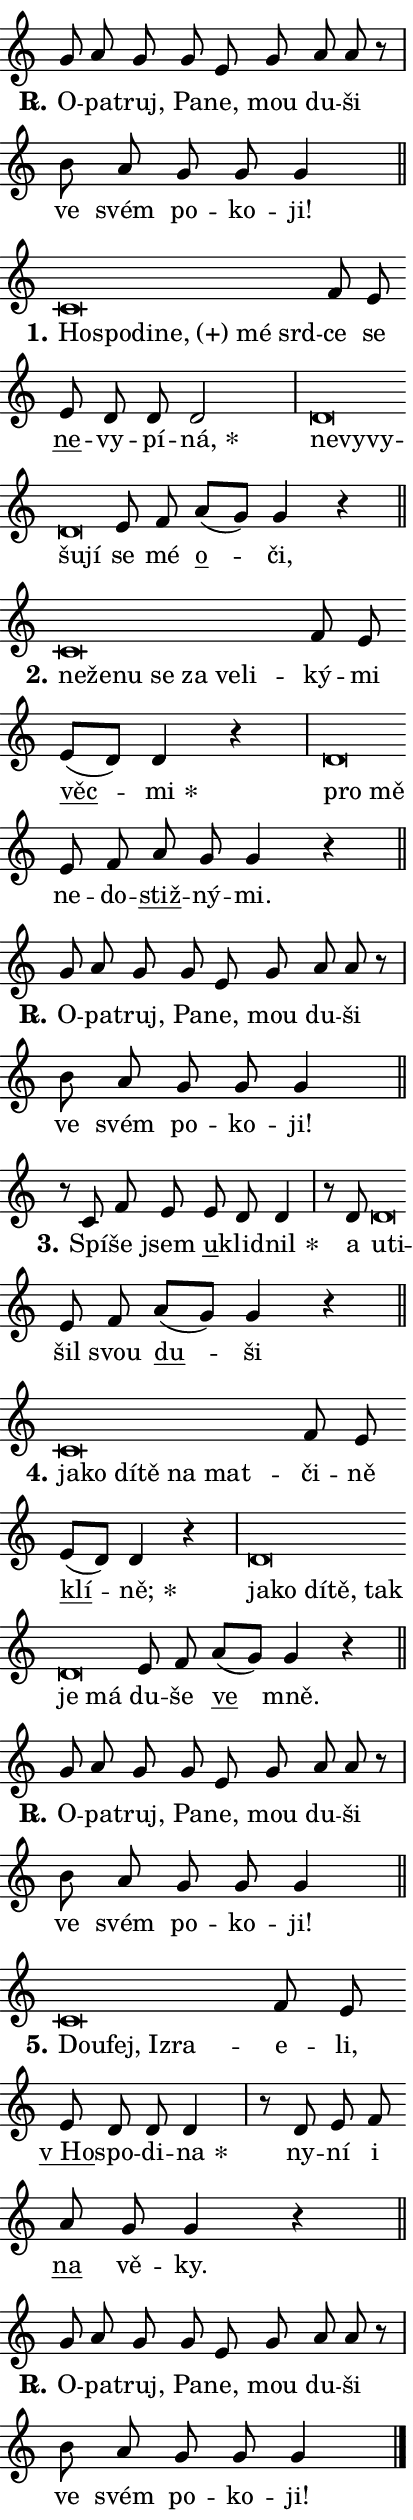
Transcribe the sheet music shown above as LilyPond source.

\version "2.24.0"
\header { tagline = "" }
\paper {
  indent = 0\cm
  top-margin = 0\cm
  right-margin = 0.13\cm % to fit lyric hyphens
  bottom-margin = 0\cm
  left-margin = 0\cm
  paper-width = 7\cm
  page-breaking = #ly:one-page-breaking
  system-system-spacing.basic-distance = #11
  score-system-spacing.basic-distance = #11
  ragged-last = ##f
}


%% Author: Thomas Morley
%% https://lists.gnu.org/archive/html/lilypond-user/2020-05/msg00002.html
#(define (line-position grob)
"Returns position of @var[grob} in current system:
   @code{'start}, if at first time-step
   @code{'end}, if at last time-step
   @code{'middle} otherwise
"
  (let* ((col (ly:item-get-column grob))
         (ln (ly:grob-object col 'left-neighbor))
         (rn (ly:grob-object col 'right-neighbor))
         (col-to-check-left (if (ly:grob? ln) ln col))
         (col-to-check-right (if (ly:grob? rn) rn col))
         (break-dir-left
           (and
             (ly:grob-property col-to-check-left 'non-musical #f)
             (ly:item-break-dir col-to-check-left)))
         (break-dir-right
           (and
             (ly:grob-property col-to-check-right 'non-musical #f)
             (ly:item-break-dir col-to-check-right))))
        (cond ((eqv? 1 break-dir-left) 'start)
              ((eqv? -1 break-dir-right) 'end)
              (else 'middle))))

#(define (tranparent-at-line-position vctor)
  (lambda (grob)
  "Relying on @code{line-position} select the relevant enry from @var{vctor}.
Used to determine transparency,"
    (case (line-position grob)
      ((end) (not (vector-ref vctor 0)))
      ((middle) (not (vector-ref vctor 1)))
      ((start) (not (vector-ref vctor 2))))))

noteHeadBreakVisibility =
#(define-music-function (break-visibility)(vector?)
"Makes @code{NoteHead}s transparent relying on @var{break-visibility}"
#{
  \override NoteHead.transparent =
    #(tranparent-at-line-position break-visibility)
#})

#(define delete-ledgers-for-transparent-note-heads
  (lambda (grob)
    "Reads whether a @code{NoteHead} is transparent.
If so this @code{NoteHead} is removed from @code{'note-heads} from
@var{grob}, which is supposed to be @code{LedgerLineSpanner}.
As a result ledgers are not printed for this @code{NoteHead}"
    (let* ((nhds-array (ly:grob-object grob 'note-heads))
           (nhds-list
             (if (ly:grob-array? nhds-array)
                 (ly:grob-array->list nhds-array)
                 '()))
           ;; Relies on the transparent-property being done before
           ;; Staff.LedgerLineSpanner.after-line-breaking is executed.
           ;; This is fragile ...
           (to-keep
             (remove
               (lambda (nhd)
                 (ly:grob-property nhd 'transparent #f))
               nhds-list)))
      ;; TODO find a better method to iterate over grob-arrays, similiar
      ;; to filter/remove etc for lists
      ;; For now rebuilt from scratch
      (set! (ly:grob-object grob 'note-heads)  '())
      (for-each
        (lambda (nhd)
          (ly:pointer-group-interface::add-grob grob 'note-heads nhd))
        to-keep))))

squashNotes = {
  \override NoteHead.X-extent = #'(-0.2 . 0.2)
  \override NoteHead.Y-extent = #'(-0.75 . 0)
  \override NoteHead.stencil =
    #(lambda (grob)
       (let ((pos (ly:grob-property grob 'staff-position)))
         (begin
           (if (< pos -7) (display "ERROR: Lower brevis then expected\n") (display ""))
           (if (<= pos -6) ly:text-interface::print ly:note-head::print))))
}
unSquashNotes = {
  \revert NoteHead.X-extent
  \revert NoteHead.Y-extent
  \revert NoteHead.stencil
}

hideNotes = \noteHeadBreakVisibility #begin-of-line-visible
unHideNotes = \noteHeadBreakVisibility #all-visible

% work-around for resetting accidentals
% https://lilypond.org/doc/v2.23/Documentation/notation/displaying-rhythms#unmetered-music
cadenzaMeasure = {
  \cadenzaOff
  \partial 1024 s1024
  \cadenzaOn
}

#(define-markup-command (accent layout props text) (markup?)
  "Underline accented syllable"
  (interpret-markup layout props
    #{\markup \override #'(offset . 4.3) \underline { #text }#}))

responsum = \markup \concat {
  "R" \hspace #-1.05 \path #0.1 #'((moveto 0 0.07) (lineto 0.9 0.8)) \hspace #0.05 "."
}

spaceSize = #0.6828661417322834 % exact space size for TeX Gyre Schola

\layout {
  \context {
    \Staff
    \remove "Time_signature_engraver"
    \override LedgerLineSpanner.after-line-breaking = #delete-ledgers-for-transparent-note-heads
  }
  \context {
    \Lyrics {
      \override LyricSpace.minimum-distance = \spaceSize
      \override LyricText.font-name = #"TeX Gyre Schola"
      \override LyricText.font-size = 1
      \override StanzaNumber.font-name = #"TeX Gyre Schola Bold"
      \override StanzaNumber.font-size = 1
    }
  }
  \context {
    \Score 
    \override NoteHead.text =
      #(lambda (grob) 
        (let ((pos (ly:grob-property grob 'staff-position)))
          #{\markup {
            \combine
              \halign #-0.55 \raise #(if (= pos -6) 0 0.5) \override #'(thickness . 2) \draw-line #'(3.2 . 0)
              \musicglyph "noteheads.sM1"
          }#}))
  }
}

% magnetic-lyrics.ily
%
%   written by
%     Jean Abou Samra <jean@abou-samra.fr>
%     Werner Lemberg <wl@gnu.org>
%
%   adapted by
%     Jiri Hon <jiri.hon@gmail.com>
%
% Version 2022-Apr-15

% https://www.mail-archive.com/lilypond-user@gnu.org/msg149350.html

#(define (Left_hyphen_pointer_engraver context)
   "Collect syllable-hyphen-syllable occurrences in lyrics and store
them in properties.  This engraver only looks to the left.  For
example, if the lyrics input is @code{foo -- bar}, it does the
following.

@itemize @bullet
@item
Set the @code{text} property of the @code{LyricHyphen} grob between
@q{foo} and @q{bar} to @code{foo}.

@item
Set the @code{left-hyphen} property of the @code{LyricText} grob with
text @q{foo} to the @code{LyricHyphen} grob between @q{foo} and
@q{bar}.
@end itemize

Use this auxiliary engraver in combination with the
@code{lyric-@/text::@/apply-@/magnetic-@/offset!} hook."
   (let ((hyphen #f)
         (text #f))
     (make-engraver
      (acknowledgers
       ((lyric-syllable-interface engraver grob source-engraver)
        (set! text grob)))
      (end-acknowledgers
       ((lyric-hyphen-interface engraver grob source-engraver)
        ;(when (not (grob::has-interface grob 'lyric-space-interface))
          (set! hyphen grob)));)
      ((stop-translation-timestep engraver)
       (when (and text hyphen)
         (ly:grob-set-object! text 'left-hyphen hyphen))
       (set! text #f)
       (set! hyphen #f)))))

#(define (lyric-text::apply-magnetic-offset! grob)
   "If the space between two syllables is less than the value in
property @code{LyricText@/.details@/.squash-threshold}, move the right
syllable to the left so that it gets concatenated with the left
syllable.

Use this function as a hook for
@code{LyricText@/.after-@/line-@/breaking} if the
@code{Left_@/hyphen_@/pointer_@/engraver} is active."
   (let ((hyphen (ly:grob-object grob 'left-hyphen #f)))
     (when hyphen
       (let ((left-text (ly:spanner-bound hyphen LEFT)))
         (when (grob::has-interface left-text 'lyric-syllable-interface)
           (let* ((common (ly:grob-common-refpoint grob left-text X))
                  (this-x-ext (ly:grob-extent grob common X))
                  (left-x-ext
                   (begin
                     ;; Trigger magnetism for left-text.
                     (ly:grob-property left-text 'after-line-breaking)
                     (ly:grob-extent left-text common X)))
                  ;; `delta` is the gap width between two syllables.
                  (delta (- (interval-start this-x-ext)
                            (interval-end left-x-ext)))
                  (details (ly:grob-property grob 'details))
                  (threshold (assoc-get 'squash-threshold details 0.2)))
             (when (< delta threshold)
               (let* (;; We have to manipulate the input text so that
                      ;; ligatures crossing syllable boundaries are not
                      ;; disabled.  For languages based on the Latin
                      ;; script this is essentially a beautification.
                      ;; However, for non-Western scripts it can be a
                      ;; necessity.
                      (lt (ly:grob-property left-text 'text))
                      (rt (ly:grob-property grob 'text))
                      (is-space (grob::has-interface hyphen 'lyric-space-interface))
                      (space (if is-space " " ""))
                      (extra-delta (if is-space spaceSize 0))
                      ;; Append new syllable.
                      (ltrt-space (if (and (string? lt) (string? rt))
                                (string-append lt space rt)
                                (make-concat-markup (list lt space rt))))
                      ;; Right-align `ltrt` to the right side.
                      (ltrt-space-markup (grob-interpret-markup
                               grob
                               (make-translate-markup
                                (cons (interval-length this-x-ext) 0)
                                (make-right-align-markup ltrt-space)))))
                 (begin
                   ;; Don't print `left-text`.
                   (ly:grob-set-property! left-text 'stencil #f)
                   ;; Set text and stencil (which holds all collected
                   ;; syllables so far) and shift it to the left.
                   (ly:grob-set-property! grob 'text ltrt-space)
                   (ly:grob-set-property! grob 'stencil ltrt-space-markup)
                   (ly:grob-translate-axis! grob (- (- delta extra-delta)) X))))))))))


#(define (lyric-hyphen::displace-bounds-first grob)
   ;; Make very sure this callback isn't triggered too early.
   (let ((left (ly:spanner-bound grob LEFT))
         (right (ly:spanner-bound grob RIGHT)))
     (ly:grob-property left 'after-line-breaking)
     (ly:grob-property right 'after-line-breaking)
     (ly:lyric-hyphen::print grob)))

squashThreshold = #0.4

\layout {
  \context {
    \Lyrics
    \consists #Left_hyphen_pointer_engraver
    \override LyricText.after-line-breaking =
      #lyric-text::apply-magnetic-offset!
    \override LyricHyphen.stencil = #lyric-hyphen::displace-bounds-first
    \override LyricText.details.squash-threshold = \squashThreshold
    \override LyricHyphen.minimum-distance = 0
    \override LyricHyphen.minimum-length = \squashThreshold
  }
}

squashText = \override LyricText.details.squash-threshold = 9999
unSquashText = \override LyricText.details.squash-threshold = \squashThreshold

leftText = \override LyricText.self-alignment-X = #LEFT
unLeftText = \revert LyricText.self-alignment-X

starOffset = #(lambda (grob) 
                (let ((x_offset (ly:self-alignment-interface::aligned-on-x-parent grob)))
                  (if (= x_offset 0) 0 (+ x_offset 1.2))))

star = #(define-music-function (syllable)(string?)
"Append star separator at the end of a syllable"
#{
  \once \override LyricText.X-offset = #starOffset
  \lyricmode { \markup {
    #syllable
    \override #'((font-name . "TeX Gyre Schola Bold")) \hspace #0.2 \lower #0.65 \larger "*"
  } }
#})

starAccent = #(define-music-function (syllable)(string?)
"Append star separator at the end of a syllable and make accent"
#{
  \once \override LyricText.X-offset = #starOffset
  \lyricmode { \markup {
    \accent #syllable
    \override #'((font-name . "TeX Gyre Schola Bold")) \hspace #0.2 \lower #0.65 \larger "*"
  } }
#})

breath = #(define-music-function (syllable)(string?)
"Append breathing indicator at the end of a syllable"
#{
  \lyricmode { \markup { #syllable "+" } }
#})

optionalBreath = #(define-music-function (syllable)(string?)
"Append optional breathing indicator at the end of a syllable"
#{
  \lyricmode { \markup { #syllable "(+)" } }
#})


\score {
    <<
        \new Voice = "melody" { \cadenzaOn \key c \major \relative { g'8 a g g e g a a r \cadenzaMeasure \bar "|" b a g g g4 \cadenzaMeasure \bar "||" \break } }
        \new Lyrics \lyricsto "melody" { \lyricmode { \set stanza = \responsum
O -- pa -- truj, Pa -- ne, mou du -- ši ve svém po -- ko -- ji! } }
    >>
    \layout {}
}

\score {
    <<
        \new Voice = "melody" { \cadenzaOn \key c \major \relative { \squashNotes c'\breve*1/16 \hideNotes \breve*1/16 \bar "" \breve*1/16 \bar "" \breve*1/16 \bar "" \breve*1/16 \breve*1/16 \bar "" \unHideNotes \unSquashNotes f8 e \bar "" e d d d2 \cadenzaMeasure \bar "|" \squashNotes d\breve*1/16 \hideNotes \breve*1/16 \bar "" \breve*1/16 \bar "" \breve*1/16 \breve*1/16 \bar "" \unHideNotes \unSquashNotes e8 f \bar "" a[( g)] g4 r \cadenzaMeasure \bar "||" \break } }
        \new Lyrics \lyricsto "melody" { \lyricmode { \set stanza = "1."
\leftText Ho -- \squashText spo -- di -- \optionalBreath ne, mé srd -- \unLeftText \unSquashText ce se \markup \accent ne -- vy -- pí -- \star ná, \leftText ne -- \squashText vy -- vy -- šu -- jí \unLeftText \unSquashText se mé \markup \accent o -- či, } }
    >>
    \layout {}
}

\score {
    <<
        \new Voice = "melody" { \cadenzaOn \key c \major \relative { \squashNotes c'\breve*1/16 \hideNotes \breve*1/16 \bar "" \breve*1/16 \bar "" \breve*1/16 \bar "" \breve*1/16 \bar "" \breve*1/16 \breve*1/16 \bar "" \unHideNotes \unSquashNotes f8 e \bar "" e[( d)] d4 r \cadenzaMeasure \bar "|" \squashNotes d\breve*1/16 \hideNotes \breve*1/16 \bar "" \unHideNotes \unSquashNotes e8 f \bar "" a g g4 r \cadenzaMeasure \bar "||" \break } }
        \new Lyrics \lyricsto "melody" { \lyricmode { \set stanza = "2."
\leftText ne -- \squashText že -- nu se za ve -- li -- \unLeftText \unSquashText ký -- mi \markup \accent věc -- \star mi \leftText pro \squashText mě \unLeftText \unSquashText ne -- do -- \markup \accent stiž -- ný -- mi. } }
    >>
    \layout {}
}

\score {
    <<
        \new Voice = "melody" { \cadenzaOn \key c \major \relative { g'8 a g g e g a a r \cadenzaMeasure \bar "|" b a g g g4 \cadenzaMeasure \bar "||" \break } }
        \new Lyrics \lyricsto "melody" { \lyricmode { \set stanza = \responsum
O -- pa -- truj, Pa -- ne, mou du -- ši ve svém po -- ko -- ji! } }
    >>
    \layout {}
}

\score {
    <<
        \new Voice = "melody" { \cadenzaOn \key c \major \relative { r8 c'8 f8 e \bar "" e d d4 \cadenzaMeasure \bar "|" r8 d8 \squashNotes d\breve*1/16 \hideNotes \breve*1/16 \bar "" \unHideNotes \unSquashNotes e8 f \bar "" a[( g)] g4 r \cadenzaMeasure \bar "||" \break } }
        \new Lyrics \lyricsto "melody" { \lyricmode { \set stanza = "3."
Spí -- še jsem \markup \accent u -- klid -- \star nil a \leftText u -- \squashText ti -- \unLeftText \unSquashText šil svou \markup \accent du -- ši } }
    >>
    \layout {}
}

\score {
    <<
        \new Voice = "melody" { \cadenzaOn \key c \major \relative { \squashNotes c'\breve*1/16 \hideNotes \breve*1/16 \bar "" \breve*1/16 \bar "" \breve*1/16 \bar "" \breve*1/16 \breve*1/16 \bar "" \unHideNotes \unSquashNotes f8 e \bar "" e[( d)] d4 r \cadenzaMeasure \bar "|" \squashNotes d\breve*1/16 \hideNotes \breve*1/16 \bar "" \breve*1/16 \bar "" \breve*1/16 \bar "" \breve*1/16 \bar "" \breve*1/16 \breve*1/16 \bar "" \unHideNotes \unSquashNotes e8 f \bar "" a[( g)] g4 r \cadenzaMeasure \bar "||" \break } }
        \new Lyrics \lyricsto "melody" { \lyricmode { \set stanza = "4."
\leftText ja -- \squashText ko dí -- tě na mat -- \unLeftText \unSquashText či -- ně \markup \accent klí -- \star ně; \leftText ja -- \squashText ko dí -- tě, tak je má \unLeftText \unSquashText du -- še \markup \accent ve mně. } }
    >>
    \layout {}
}

\score {
    <<
        \new Voice = "melody" { \cadenzaOn \key c \major \relative { g'8 a g g e g a a r \cadenzaMeasure \bar "|" b a g g g4 \cadenzaMeasure \bar "||" \break } }
        \new Lyrics \lyricsto "melody" { \lyricmode { \set stanza = \responsum
O -- pa -- truj, Pa -- ne, mou du -- ši ve svém po -- ko -- ji! } }
    >>
    \layout {}
}

\score {
    <<
        \new Voice = "melody" { \cadenzaOn \key c \major \relative { \squashNotes c'\breve*1/16 \hideNotes \breve*1/16 \bar "" \breve*1/16 \breve*1/16 \bar "" \unHideNotes \unSquashNotes f8 e \bar "" e d d d4 \cadenzaMeasure \bar "|" r8 d e8 f \bar "" a g g4 r \cadenzaMeasure \bar "||" \break } }
        \new Lyrics \lyricsto "melody" { \lyricmode { \set stanza = "5."
\leftText Dou -- \squashText fej, Iz -- ra -- \unLeftText \unSquashText e -- li, \markup \accent "v Ho" -- spo -- di -- \star na ny -- ní i \markup \accent na vě -- ky. } }
    >>
    \layout {}
}

\score {
    <<
        \new Voice = "melody" { \cadenzaOn \key c \major \relative { g'8 a g g e g a a r \cadenzaMeasure \bar "|" b a g g g4 \cadenzaMeasure \bar "||" \break } \bar "|." }
        \new Lyrics \lyricsto "melody" { \lyricmode { \set stanza = \responsum
O -- pa -- truj, Pa -- ne, mou du -- ši ve svém po -- ko -- ji! } }
    >>
    \layout {}
}
